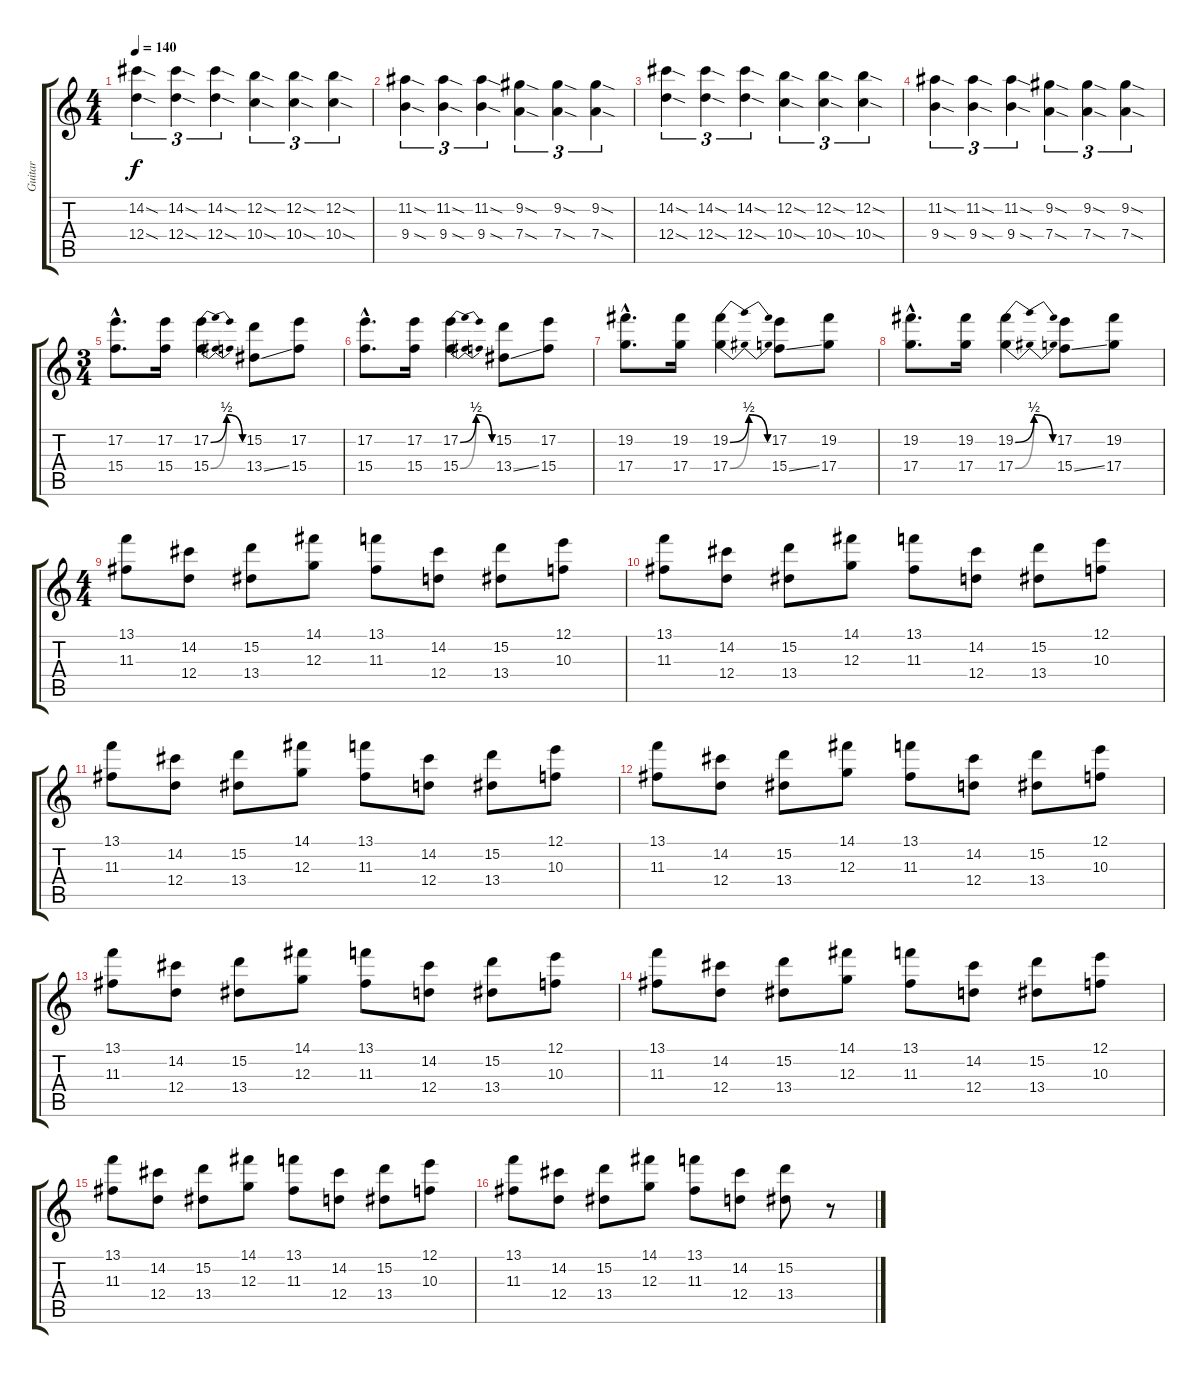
\track ("Guitar" "Guitar") {instrument distortionguitar}
\staff {score tabs}
\tuning (E4 B3 G3 D3 A2 E2) {hide}
\ts (4 4)
\tempo 140
\clef g2
\ks c
(14.2{sod} 12.4{sod}).4{tu (3 2) dy f} (14.2{sod} 12.4{sod}).4{tu (3 2)} (14.2{sod} 12.4{sod}).4{tu (3 2)} (12.2{sod} 10.4{sod}).4{tu (3 2)} (12.2{sod} 10.4{sod}).4{tu (3 2)} (12.2{sod} 10.4{sod}).4{tu (3 2)} |
(11.2{sod} 9.4{sod}).4{tu (3 2)} (11.2{sod} 9.4{sod}).4{tu (3 2)} (11.2{sod} 9.4{sod}).4{tu (3 2)} (9.2{sod} 7.4{sod}).4{tu (3 2)} (9.2{sod} 7.4{sod}).4{tu (3 2)} (9.2{sod} 7.4{sod}).4{tu (3 2)} |
(14.2{sod} 12.4{sod}).4{tu (3 2)} (14.2{sod} 12.4{sod}).4{tu (3 2)} (14.2{sod} 12.4{sod}).4{tu (3 2)} (12.2{sod} 10.4{sod}).4{tu (3 2)} (12.2{sod} 10.4{sod}).4{tu (3 2)} (12.2{sod} 10.4{sod}).4{tu (3 2)} |
(11.2{sod} 9.4{sod}).4{tu (3 2)} (11.2{sod} 9.4{sod}).4{tu (3 2)} (11.2{sod} 9.4{sod}).4{tu (3 2)} (9.2{sod} 7.4{sod}).4{tu (3 2)} (9.2{sod} 7.4{sod}).4{tu (3 2)} (9.2{sod} 7.4{sod}).4{tu (3 2)} |
\ts (3 4)
(17.2{hac} 15.4{hac}).8{d} (17.2 15.4).16 (17.2{be (bendrelease 0 0 30 2 30 2 60 0)} 15.4{be (bendrelease 0 0 30 2 30 2 60 0)}).4 (15.2 13.4{ss}).8 (17.2 15.4).8 |
(17.2{hac} 15.4{hac}).8{d} (17.2 15.4).16 (17.2{be (bendrelease 0 0 30 2 30 2 60 0)} 15.4{be (bendrelease 0 0 30 2 30 2 60 0)}).4 (15.2 13.4{ss}).8 (17.2 15.4).8 |
(19.2{hac} 17.4{hac}).8{d} (19.2 17.4).16 (19.2{be (bendrelease 0 0 30 2 30 2 60 0)} 17.4{be (bendrelease 0 0 30 2 30 2 60 0)}).4 (17.2 15.4{ss}).8 (19.2 17.4).8 |
(19.2{hac} 17.4{hac}).8{d} (19.2 17.4).16 (19.2{be (bendrelease 0 0 30 2 30 2 60 0)} 17.4{be (bendrelease 0 0 30 2 30 2 60 0)}).4 (17.2 15.4{ss}).8 (19.2 17.4).8 |
\ts (4 4)
(13.1 11.3).8{instrument electricguitarjazz} (14.2 12.4).8 (15.2 13.4).8 (14.1 12.3).8 (13.1 11.3).8 (14.2 12.4).8 (15.2 13.4).8 (12.1 10.3).8 |
(13.1 11.3).8 (14.2 12.4).8 (15.2 13.4).8 (14.1 12.3).8 (13.1 11.3).8 (14.2 12.4).8 (15.2 13.4).8 (12.1 10.3).8 |
(13.1 11.3).8 (14.2 12.4).8 (15.2 13.4).8 (14.1 12.3).8 (13.1 11.3).8 (14.2 12.4).8 (15.2 13.4).8 (12.1 10.3).8 |
(13.1 11.3).8 (14.2 12.4).8 (15.2 13.4).8 (14.1 12.3).8 (13.1 11.3).8 (14.2 12.4).8 (15.2 13.4).8 (12.1 10.3).8 |
(13.1 11.3).8 (14.2 12.4).8 (15.2 13.4).8 (14.1 12.3).8 (13.1 11.3).8 (14.2 12.4).8 (15.2 13.4).8 (12.1 10.3).8 |
(13.1 11.3).8 (14.2 12.4).8 (15.2 13.4).8 (14.1 12.3).8 (13.1 11.3).8 (14.2 12.4).8 (15.2 13.4).8 (12.1 10.3).8 |
(13.1 11.3).8 (14.2 12.4).8 (15.2 13.4).8 (14.1 12.3).8 (13.1 11.3).8 (14.2 12.4).8 (15.2 13.4).8 (12.1 10.3).8 |
(13.1 11.3).8 (14.2 12.4).8 (15.2 13.4).8 (14.1 12.3).8 (13.1 11.3).8 (14.2 12.4).8 (15.2 13.4).8 r.8
